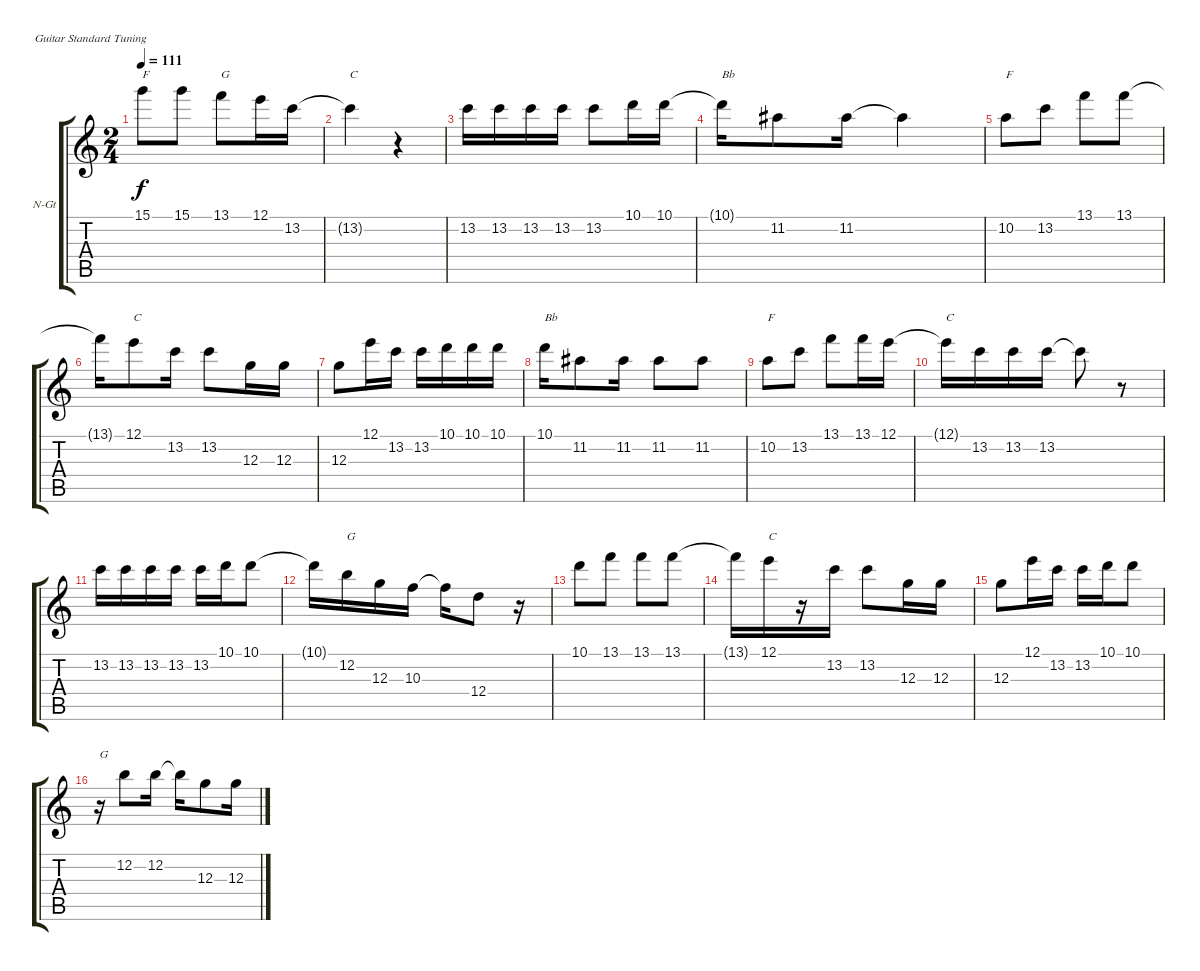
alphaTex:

\bracketExtendMode groupsimilarinstruments
\firstSystemTrackNameOrientation horizontal
\otherSystemsTrackNameOrientation horizontal
\track ("Trilha 1" "N-Gt") {instrument acousticguitarnylon}
\staff {score tabs}
\tuning (E4 B3 G3 D3 A2 E2)
\ts (2 4)
\tempo 111
\clef g2
\ks c
15.1.8{txt "F" dy f} 15.1.8 13.1.8{txt "G"} 12.1.16 13.2.16 |
13.2{t}.4{txt "C"} r.4 |
13.2.16 13.2.16 13.2.16 13.2.16 13.2.8 10.1.16 10.1.16 |
10.1{t}.16{txt "Bb"} 11.2.8 11.2.16 11.2{t}.4 |
10.2.8{txt "F"} 13.2.8 13.1.8 13.1.8 |
13.1{t}.16 12.1.8{txt "C"} 13.2.16 13.2.8 12.3.16 12.3.16 |
12.3.8 12.1.16 13.2.16 13.2.16 10.1.16 10.1.16 10.1.16 |
10.1.16{txt "Bb"} 11.2.8 11.2.16 11.2.8 11.2.8 |
10.2.8{txt "F "} 13.2.8 13.1.8 13.1.16 12.1.16 |
12.1{t}.16{txt "C"} 13.2.16 13.2.16 13.2.16 13.2{t}.8 r.8 |
13.2.16 13.2.16 13.2.16 13.2.16 13.2.16 10.1.16 10.1.8 |
10.1{t}.16 12.2.16{txt "G"} 12.3.16 10.3.16 10.3{t}.16 12.4.8 r.16 |
10.1.8 13.1.8 13.1.8 13.1.8 |
13.1{t}.16 12.1.16{txt "C"} r.16 13.2.16 13.2.8 12.3.16 12.3.16 |
12.3.8 12.1.16 13.2.16 13.2.16 10.1.16 10.1.8 |
r.16{txt "G"} 12.2.8 12.2.16 12.2{t}.16 12.3.8 12.3.16
